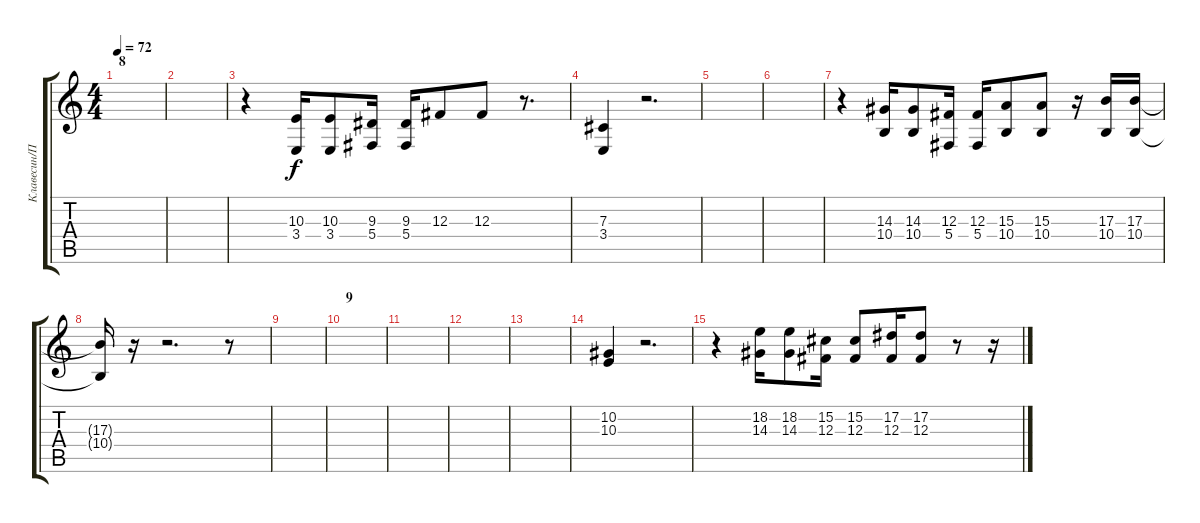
\track ("Клавесин/Пианино" "Клавесин/П") {instrument pad8sweep}
\staff {score tabs}
\tuning (Eb4 Bb3 Gb3 Db3 Ab2 Eb2) {hide}
\ts (4 4)
\section ("" "8")
\tempo 72
\clef g2
\ks c
|
|
r.4{volume 8 balance 8} (10.3 3.4).16 (10.3 3.4).8 (9.3 5.4).16 (9.3 5.4).16 12.3.8 12.3.8 r.8{d} |
(7.3 3.4).4 r.2{d} |
|
|
r.4 (14.3 10.4).16 (14.3 10.4).8 (12.3 5.4).16 (12.3 5.4).16 (15.3 10.4).8 (15.3 10.4).8 r.16 (17.3 10.4).16 (17.3 10.4).16 |
(17.3{t} 10.4{t}).16 r.16 r.2{d} r.8 |
|
\section ("" "9")
|
|
|
|
(10.2 10.3).4 r.2{d} |
r.4 (18.2 14.3).16 (18.2 14.3).8 (15.2 12.3).16 (15.2 12.3).8 (17.2 12.3).16 (17.2 12.3).8 r.8 r.16
